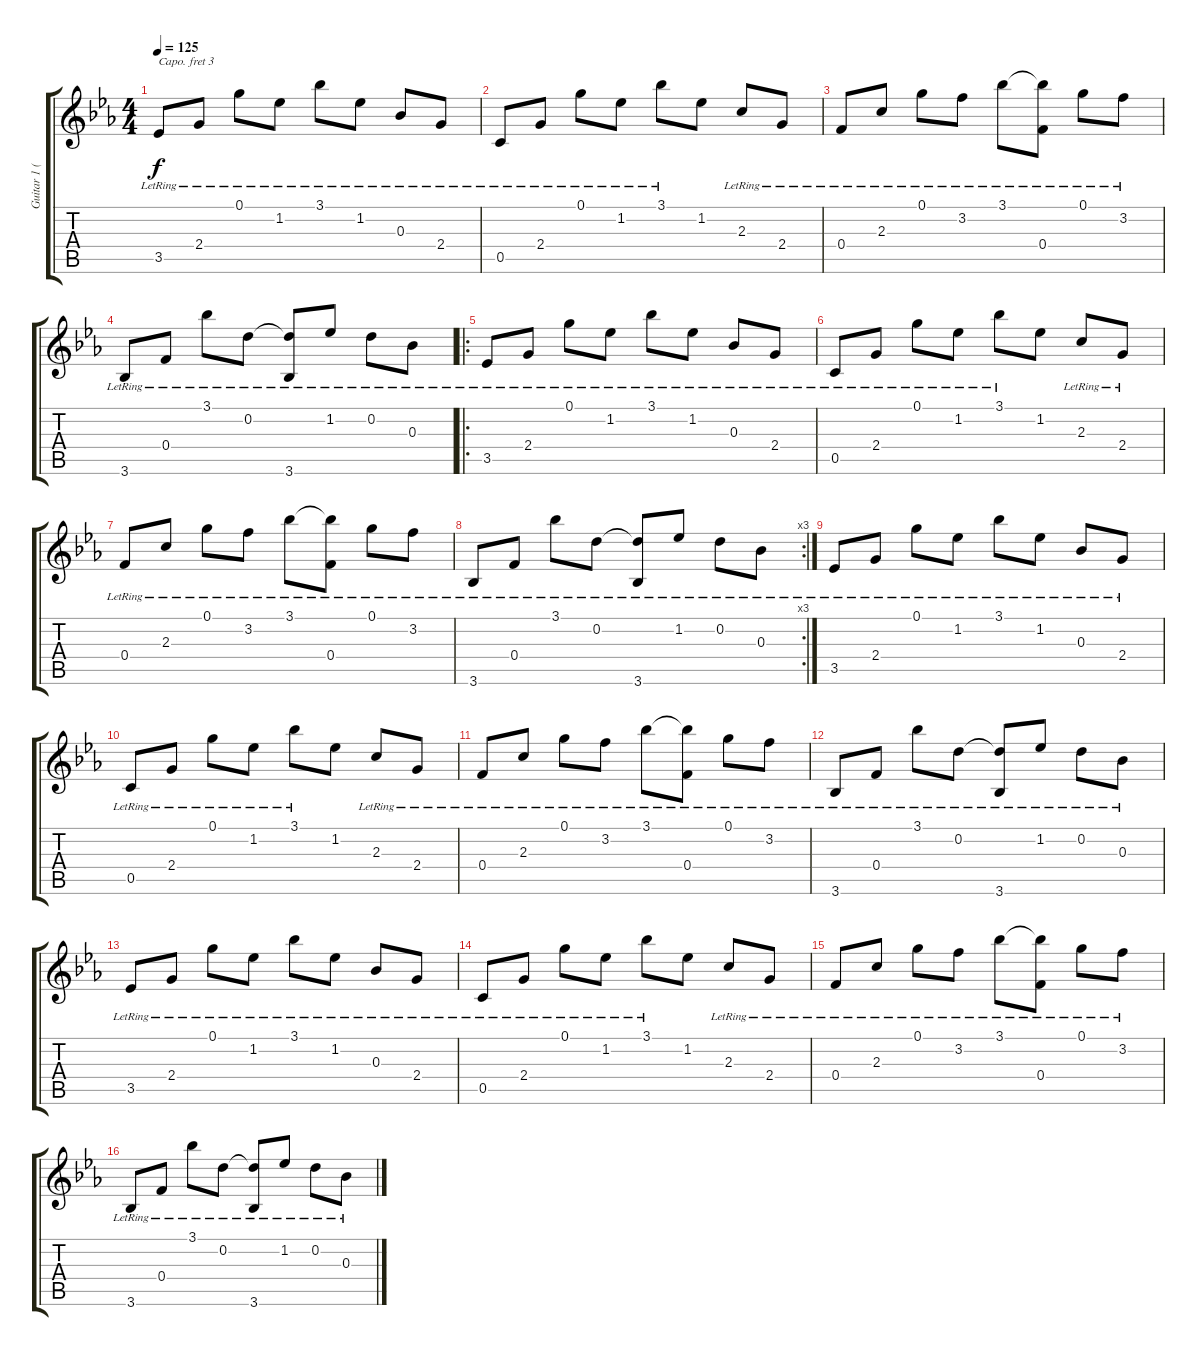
\track ("Guitar 1 (acous. w/capo 3) || Aria Acous" "Guitar 1 (") {instrument acousticguitarsteel}
\staff {score tabs}
\capo 3
\tuning (E4 B3 G3 D3 A2 E2) {hide}
\ts (4 4)
\tempo 125
\clef g2
\ks eb
3.5{lr}.8{dy f instrument acousticguitarsteel} 2.4{lr}.8 0.1{lr}.8 1.2{lr}.8 3.1{lr}.8 1.2{lr}.8 0.3{lr}.8 2.4{lr}.8 |
0.5{lr}.8 2.4{lr}.8 0.1{lr}.8 1.2{lr}.8 3.1{lr}.8 1.2.8 2.3{lr}.8 2.4{lr}.8 |
0.4{lr}.8 2.3{lr}.8 0.1{lr}.8 3.2{lr}.8 3.1{lr}.8 (3.1{t} 0.4{lr}).8 0.1{lr}.8 3.2{lr}.8 |
3.6{lr}.8 0.4{lr}.8 3.1{lr}.8 0.2{lr}.8 (0.2{t} 3.6{lr}).8 1.2{lr}.8 0.2{lr}.8 0.3{lr}.8 |
\ro
3.5{lr}.8 2.4{lr}.8 0.1{lr}.8 1.2{lr}.8 3.1{lr}.8 1.2{lr}.8 0.3{lr}.8 2.4{lr}.8 |
0.5{lr}.8 2.4{lr}.8 0.1{lr}.8 1.2{lr}.8 3.1{lr}.8 1.2.8 2.3{lr}.8 2.4{lr}.8 |
0.4{lr}.8 2.3{lr}.8 0.1{lr}.8 3.2{lr}.8 3.1{lr}.8 (3.1{t} 0.4{lr}).8 0.1{lr}.8 3.2{lr}.8 |
\rc 3
3.6{lr}.8 0.4{lr}.8 3.1{lr}.8 0.2{lr}.8 (0.2{t} 3.6{lr}).8 1.2{lr}.8 0.2{lr}.8 0.3{lr}.8 |
3.5{lr}.8 2.4{lr}.8 0.1{lr}.8 1.2{lr}.8 3.1{lr}.8 1.2{lr}.8 0.3{lr}.8 2.4{lr}.8 |
0.5{lr}.8 2.4{lr}.8 0.1{lr}.8 1.2{lr}.8 3.1{lr}.8 1.2.8 2.3{lr}.8 2.4{lr}.8 |
0.4{lr}.8 2.3{lr}.8 0.1{lr}.8 3.2{lr}.8 3.1{lr}.8 (3.1{t} 0.4{lr}).8 0.1{lr}.8 3.2{lr}.8 |
3.6{lr}.8 0.4{lr}.8 3.1{lr}.8 0.2{lr}.8 (0.2{t} 3.6{lr}).8 1.2{lr}.8 0.2{lr}.8 0.3{lr}.8 |
3.5{lr}.8 2.4{lr}.8 0.1{lr}.8 1.2{lr}.8 3.1{lr}.8 1.2{lr}.8 0.3{lr}.8 2.4{lr}.8 |
0.5{lr}.8 2.4{lr}.8 0.1{lr}.8 1.2{lr}.8 3.1{lr}.8 1.2.8 2.3{lr}.8 2.4{lr}.8 |
0.4{lr}.8 2.3{lr}.8 0.1{lr}.8 3.2{lr}.8 3.1{lr}.8 (3.1{t} 0.4{lr}).8 0.1{lr}.8 3.2{lr}.8 |
3.6{lr}.8 0.4{lr}.8 3.1{lr}.8 0.2{lr}.8 (0.2{t} 3.6{lr}).8 1.2{lr}.8 0.2{lr}.8 0.3{lr}.8
